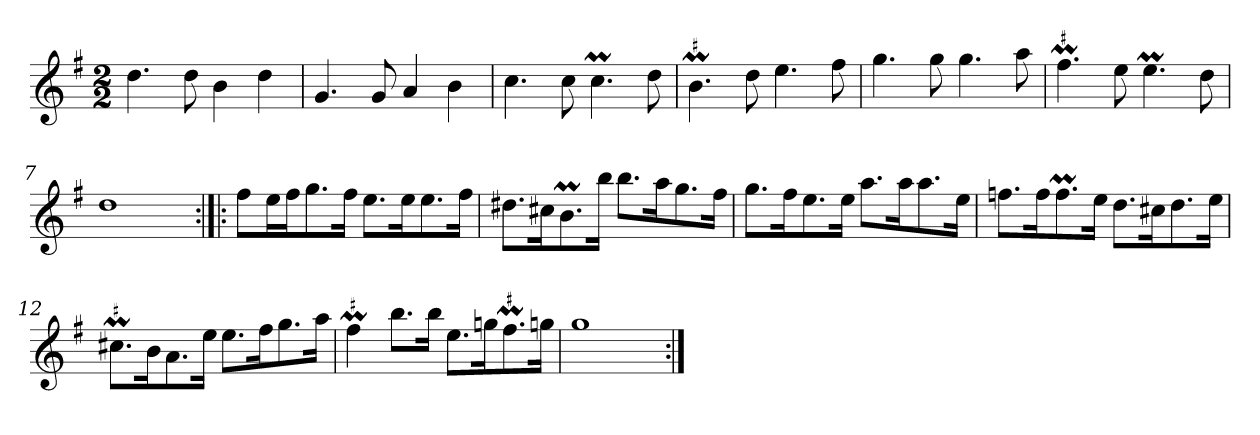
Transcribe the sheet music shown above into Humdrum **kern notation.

**kern
*part1
*staff1
*clefG2
*k[f#]
*G:
*M2/2
*MM120
=1
4.dd
8dd
4b
4dd
=2
4.g
8g
4a
4b
=3
4.cc
8cc
4.ccM
8dd
=4
!LO:MOR:acc=#
4.bM
8dd
4.ee
8ff#
=5
4.gg
8gg
4.gg
8aa
=6
!LO:MOR:acc=#
4.ff#M
8ee
4.eeM
8dd
=7
1dd
=8:|!|:
8ff#\L
16ee\L
16ff#\J
8.gg\
16ff#\Jk
8.ee\L
16ee\K
8.ee\
16ff#\Jk
=9
8.dd#X\L
16cc#X\K
8.bM\
16bb\Jk
8.bb\L
16aa\K
8.gg\
16ff#\Jk
=10
8.gg\L
16ff#\K
8.ee\
16ee\Jk
8.aa\L
16aa\K
8.aa\
16ee\Jk
=11
8.ffn\L
16ff\K
8.ffM\
16ee\Jk
8.dd\L
16cc#X\K
8.dd\
16ee\Jk
=12
!LO:MOR:acc=#
8.cc#XM\L
16b\K
8.a\
16ee\Jk
8.ee\L
16ff#\K
8.gg\
16aa\Jk
=13
!LO:MOR:acc=#
4ff#M
8.bb\L
16bb\Jk
8.ee\L
16ggn\K
!LO:MOR:acc=#
8.ff#M\
16ggn\Jk
=14
1gg
=:|!
*-
